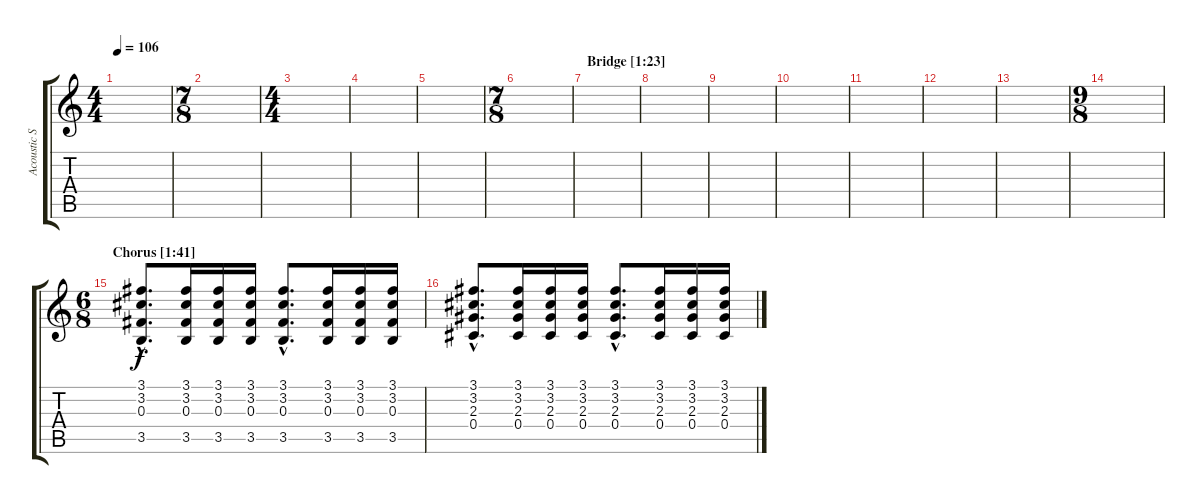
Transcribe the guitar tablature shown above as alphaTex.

\track ("Acoustic Steel" "Acoustic S") {instrument acousticguitarsteel}
\staff {score tabs}
\tuning (Eb4 Bb3 Gb3 Db3 Ab2 Eb2) {hide}
\ts (4 4)
\tempo 106
\clef g2
\ks c
|
\ts (7 8)
|
\ts (4 4)
\section ("" "")
|
|
|
\ts (7 8)
|
\section ("" "Bridge [1:23]")
|
|
|
|
\section ("" "")
|
|
|
\ts (9 8)
|
\ts (6 8)
\section ("" "Chorus [1:41]")
(3.1{hac} 3.2{hac} 0.3{hac} 3.5{hac}).8{d} (3.1 3.2 0.3 3.5).16 (3.1 3.2 0.3 3.5).16 (3.1 3.2 0.3 3.5).16 (3.1{hac} 3.2{hac} 0.3{hac} 3.5{hac}).8{d} (3.1 3.2 0.3 3.5).16 (3.1 3.2 0.3 3.5).16 (3.1 3.2 0.3 3.5).16 |
(3.1{hac} 3.2{hac} 2.3{hac} 0.4{hac}).8{d} (3.1 3.2 2.3 0.4).16 (3.1 3.2 2.3 0.4).16 (3.1 3.2 2.3 0.4).16 (3.1{hac} 3.2{hac} 2.3{hac} 0.4{hac}).8{d} (3.1 3.2 2.3 0.4).16 (3.1 3.2 2.3 0.4).16 (3.1 3.2 2.3 0.4).16
